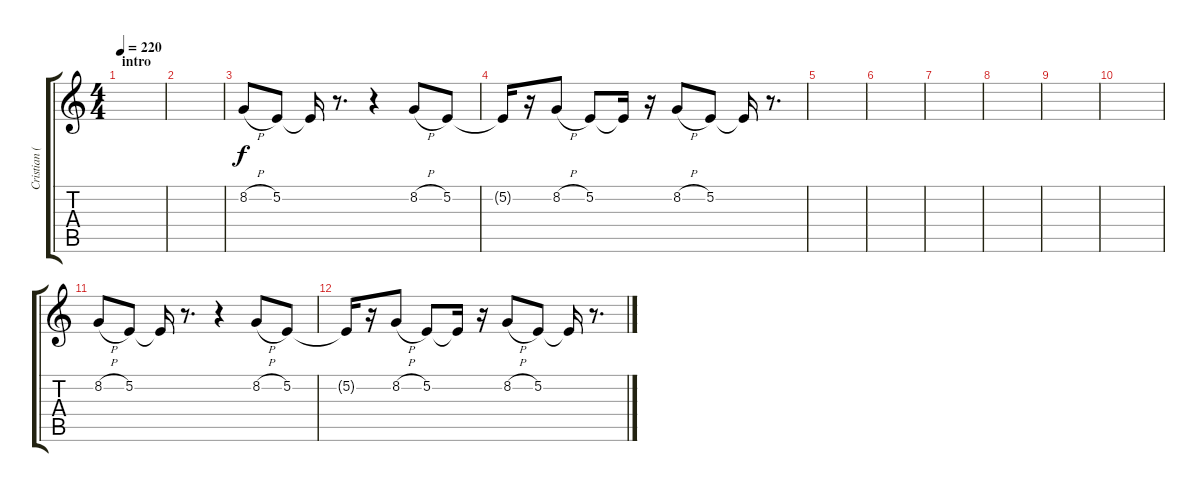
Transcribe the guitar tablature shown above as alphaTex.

\track ("Cristian (voz)" "Cristian (") {instrument lead6voice}
\staff {score tabs}
\tuning (E4 B3 G3 D3 A2 E2) {hide}
\ts (4 4)
\section ("" "intro")
\tempo 220
\clef g2
\ks c
|
|
8.2{h}.8 5.2.8 5.2{t}.16 r.8{d} r.4 8.2{h}.8 5.2.8 |
5.2{t}.16 r.16 8.2{h}.8 5.2.8 5.2{t}.16 r.16 8.2{h}.8 5.2.8 5.2{t}.16 r.8{d} |
|
|
|
|
|
|
8.2{h}.8 5.2.8 5.2{t}.16 r.8{d} r.4 8.2{h}.8 5.2.8 |
5.2{t}.16 r.16 8.2{h}.8 5.2.8 5.2{t}.16 r.16 8.2{h}.8 5.2.8 5.2{t}.16 r.8{d}
